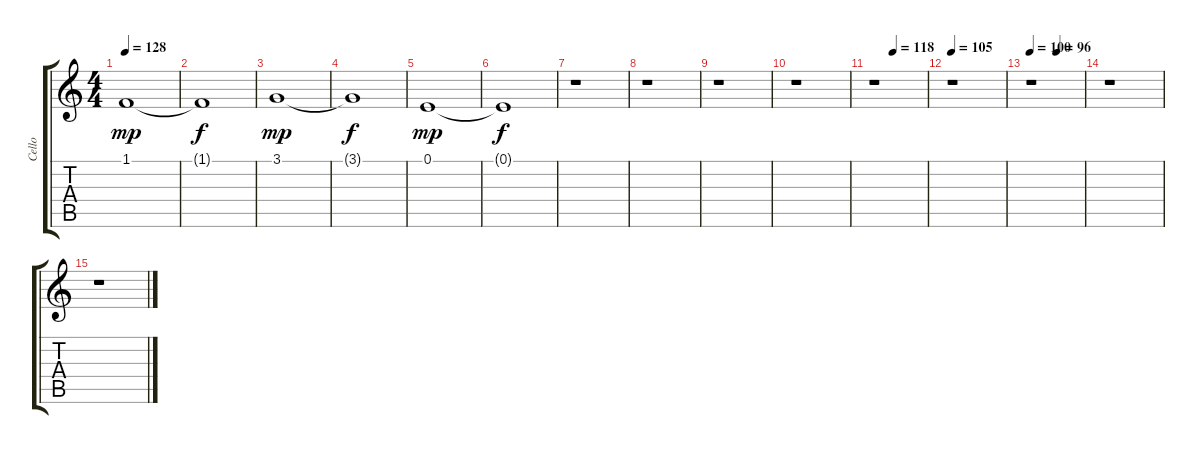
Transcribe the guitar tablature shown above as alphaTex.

\track ("Cello" "Cello") {instrument cello}
\staff {score tabs}
\tuning (E4 B3 G3 D3 A2 E2) {hide}
\ts (4 4)
\tempo 128
\clef g2
\ks c
1.1.1{dy mp} |
1.1{t}.1{dy f} |
3.1.1{dy mp} |
3.1{t}.1{dy f} |
0.1.1{dy mp} |
0.1{t}.1{dy f} |
r.1 |
r.1 |
r.1 |
r.1 |
\tempo (118 0.375)
r.1 |
\tempo 105
r.1 |
\tempo 100
\tempo (96 0.5)
r.1 |
r.1 |
r.1
